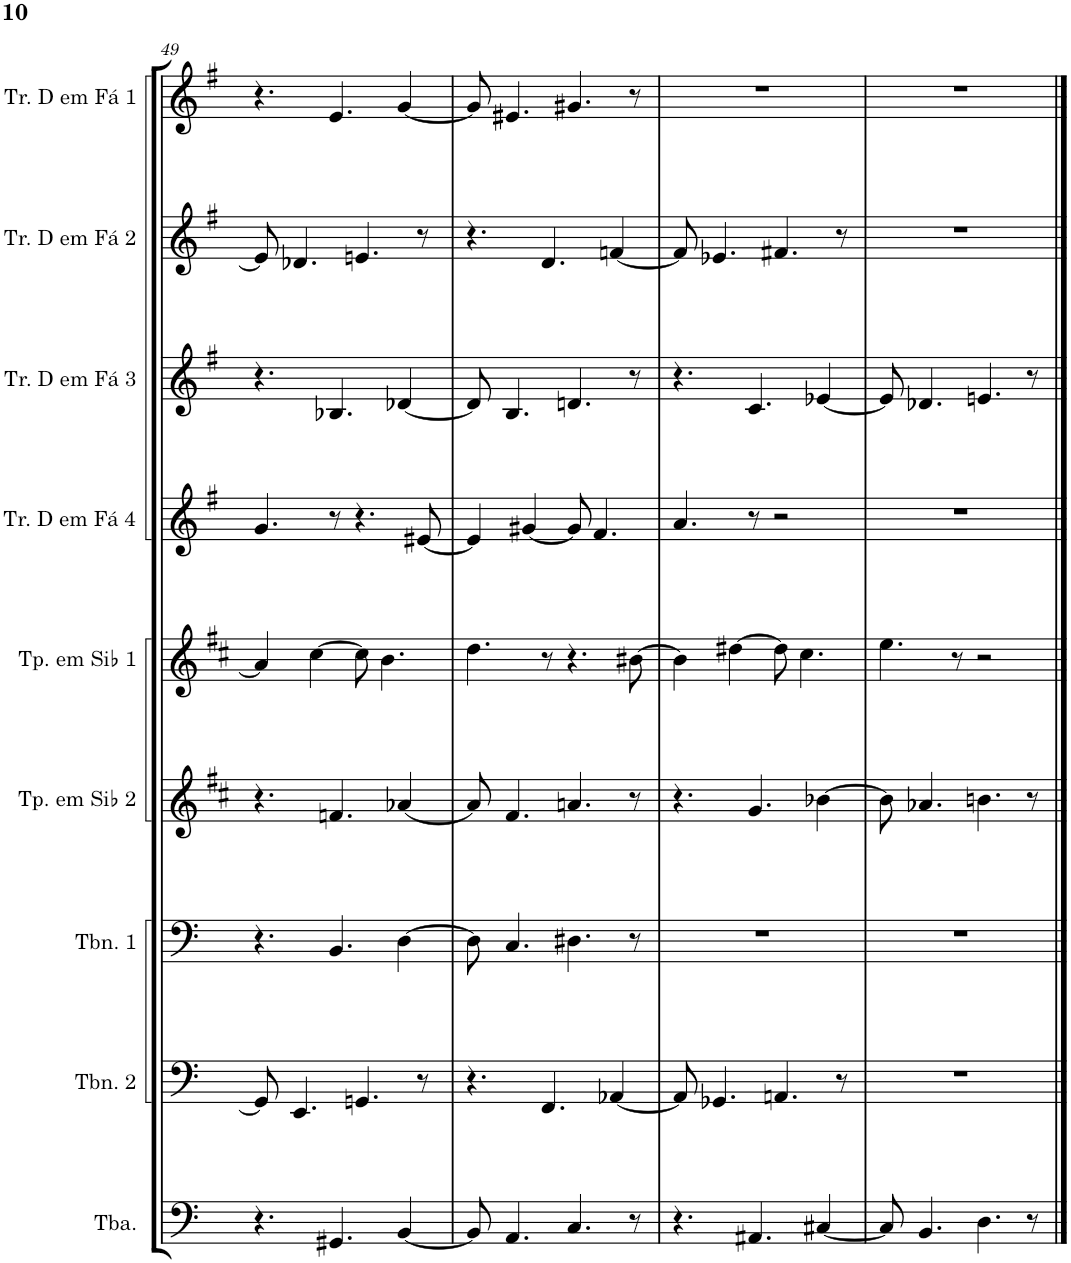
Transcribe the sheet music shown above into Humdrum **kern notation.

**kern	**kern	**kern	**kern	**kern	**kern	**kern	**kern	**kern
*part9	*part8	*part7	*part6	*part5	*part4	*part3	*part2	*part1
*staff9	*staff8	*staff7	*staff6	*staff5	*staff4	*staff3	*staff2	*staff1
*I"Tuba	*I"Trombone 2	*I"Trombone 1	*I"Trompete em Sib 2	*I"Trompete em Sib 1	*I"Trompa em Fá 4	*I"Trompa em Fá 3	*I"Trompa em Fá 2	*I"Trompa em Fá 1
*I'Tba.	*I'Tbn. 2	*I'Tbn. 1	*I'Tp. em Sib 2	*I'Tp. em Sib 1	*	*	*	*
!!LO:PB:g=z
*clefF4	*clefF4	*clefF4	*clefG2	*clefG2	*clefG2	*clefG2	*clefG2	*clefG2
*	*	*	*Trd1c2	*Trd1c2	*Trd4c7	*Trd4c7	*Trd4c7	*Trd4c7
*k[]	*k[]	*k[]	*k[f#c#]	*k[f#c#]	*k[f#]	*k[f#]	*k[f#]	*k[f#]
*M4/4	*M4/4	*M4/4	*M4/4	*M4/4	*M4/4	*M4/4	*M4/4	*M4/4
=49	=49	=49	=49	=49	=49	=49	=49	=49
4.r	8GG-/]	4.r	4.r	4a#/]	4.g/	4.r	8e-/]	4.r
.	4.EE/	.	.	.	.	.	4.d-X/	.
.	.	.	.	[4cc#\	.	.	.	.
4.GG#X/	.	4.BB/	4.fn/	.	8r	4.B-X/	.	4.e/
.	4.GGn/	.	.	8cc#\]	4.r	.	4.en/	.
.	.	.	.	4.b\	.	.	.	.
[4BB/	.	[4D\	[4a-X/	.	.	[4d-X/	.	[4g/
.	8r	.	.	.	[8e#X/	.	8r	.
=50	=50	=50	=50	=50	=50	=50	=50	=50
8BB/]	4.r	8D\]	8a-/]	4.dd\	4e#/]	8d-/]	4.r	8g/]
4.AA/	.	4.C/	4.f#/	.	.	4.B/	.	4.e#X/
.	.	.	.	.	[4g#X/	.	.	.
.	4.FF/	.	.	8r	.	.	4.d/	.
4.C/	.	4.D#X\	4.an/	4.r	8g#/]	4.dn/	.	4.g#X/
.	.	.	.	.	4.f#/	.	.	.
.	[4AA-X/	.	.	.	.	.	[4fn/	.
8r	.	8r	8r	[8b#X\	.	8r	.	8r
=51	=51	=51	=51	=51	=51	=51	=51	=51
4.r	8AA-/]	1r	4.r	4b#\]	4.a/	4.r	8f/]	1r
.	4.GG-X/	.	.	.	.	.	4.e-X/	.
.	.	.	.	[4dd#X\	.	.	.	.
4.AA#X/	.	.	4.g/	.	8r	4.c/	.	.
.	4.AAn/	.	.	8dd#\]	2r	.	4.f#X/	.
.	.	.	.	4.cc#\	.	.	.	.
[4C#X/	.	.	[4b-X\	.	.	[4e-X/	.	.
.	8r	.	.	.	.	.	8r	.
=52	=52	=52	=52	=52	=52	=52	=52	=52
8C#/]	1r	1r	8b-\]	4.ee\	1r	8e-/]	1r	1r
4.BB/	.	.	4.a-X/	.	.	4.d-X/	.	.
.	.	.	.	8r	.	.	.	.
4.D\	.	.	4.bn\	2r	.	4.en/	.	.
8r	.	.	8r	.	.	8r	.	.
==	==	==	==	==	==	==	==	==
*-	*-	*-	*-	*-	*-	*-	*-	*-
